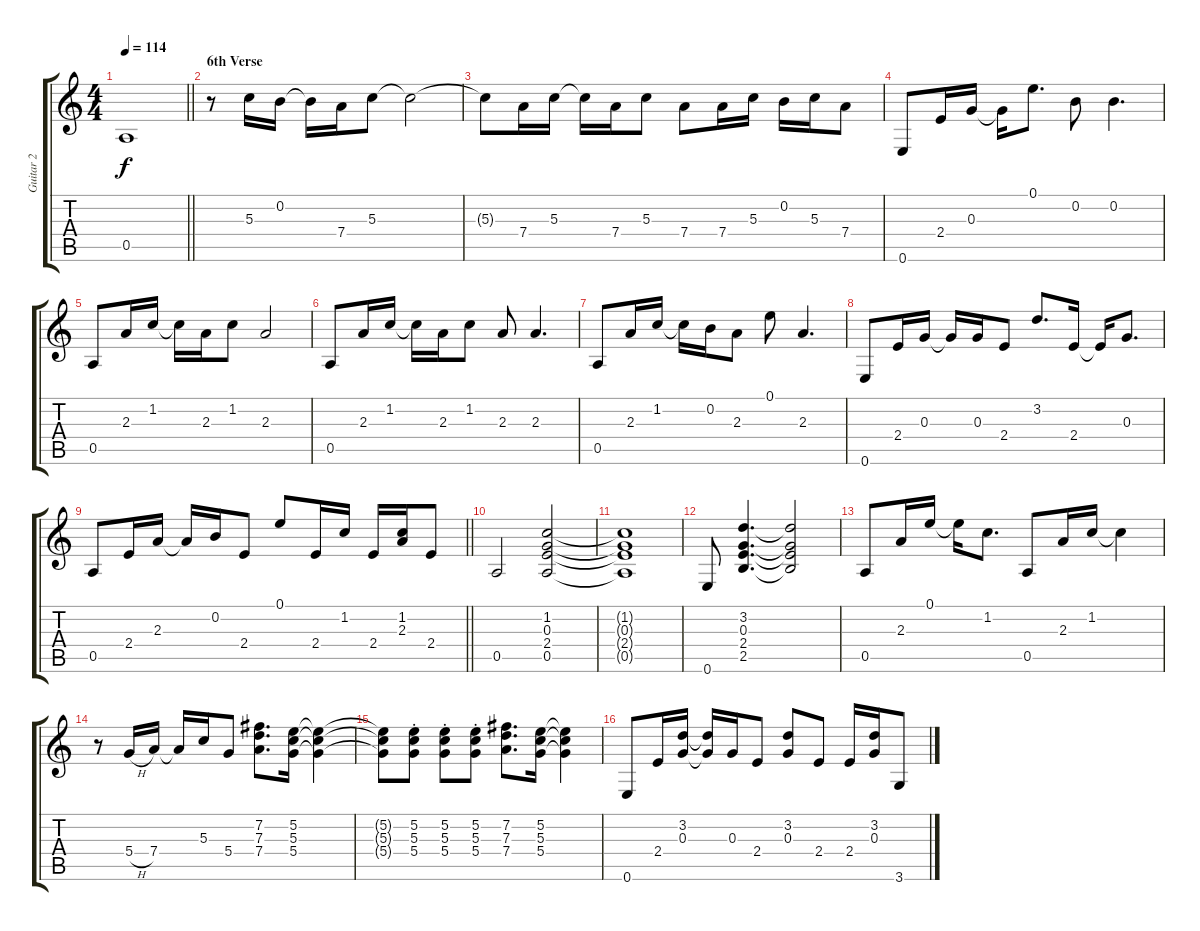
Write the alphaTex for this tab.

\track ("Guitar 2" "Guitar 2") {instrument acousticguitarsteel}
\staff {score tabs}
\tuning (E4 B3 G3 D3 A2 E2) {hide}
\ts (4 4)
\tempo 114
\clef g2
\barLineRight lightlight
\ks c
0.5.1{dy f} |
\section ("" "6th Verse")
r.8 5.3.16 0.2.16 0.2{t}.16 7.4.16 5.3.8 5.3{t}.2 |
5.3{t}.8 7.4.16 5.3.16 5.3{t}.16 7.4.16 5.3.8 7.4.8 7.4.16 5.3.16 0.2.16 5.3.16 7.4.8 |
0.6.8 2.4.16 0.3.16 0.3{t}.16 0.1.8{d} 0.2.8 0.2.4{d} |
0.5.8 2.3.16 1.2.16 1.2{t}.16 2.3.16 1.2.8 2.3.2 |
0.5.8 2.3.16 1.2.16 1.2{t}.16 2.3.16 1.2.8 2.3.8 2.3.4{d} |
0.5.8 2.3.16 1.2.16 1.2{t}.16 0.2.16 2.3.8 0.1.8 2.3.4{d} |
0.6.8 2.4.16 0.3.16 0.3{t}.16 0.3.16 2.4.8 3.2.8{d} 2.4.16 2.4{t}.16 0.3.8{d} |
\barLineRight lightlight
0.5.8 2.4.16 2.3.16 2.3{t}.16 0.2.16 2.4.8 0.1.8 2.4.16 1.2.16 2.4.16 (1.2 2.3).16 2.4.8 |
0.5.2 (1.2 0.3 2.4 0.5).2 |
(1.2{t} 0.3{t} 2.4{t} 0.5{t}).1 |
0.6.8 (3.2 0.3 2.4 2.5).4{d} (3.2{t} 0.3{t} 2.4{t} 2.5{t}).2 |
0.5.8 2.3.16 0.1.16 0.1{t}.16 1.2.8{d} 0.5.8 2.3.16 1.2.16 1.2{t}.4 |
r.8 5.4{h}.16 7.4.16 7.4{t}.16 5.3.16 5.4.8 (7.2 7.3 7.4).8{d} (5.2 5.3 5.4).16 (5.2{t} 5.3{t} 5.4{t}).4 |
(5.2{t} 5.3{t} 5.4{t}).8 (5.2{st} 5.3{st} 5.4{st}).8 (5.2{st} 5.3{st} 5.4{st}).8 (5.2{st} 5.3{st} 5.4{st}).8 (7.2 7.3 7.4).8{d} (5.2 5.3 5.4).16 (5.2{t} 5.3{t} 5.4{t}).4 |
0.6.8 2.4.16 (3.2 0.3).16 (3.2{t} 0.3{t}).16 0.3.16 2.4.8 (3.2 0.3).8 2.4.8 2.4.16 (3.2 0.3).16 3.6.8
